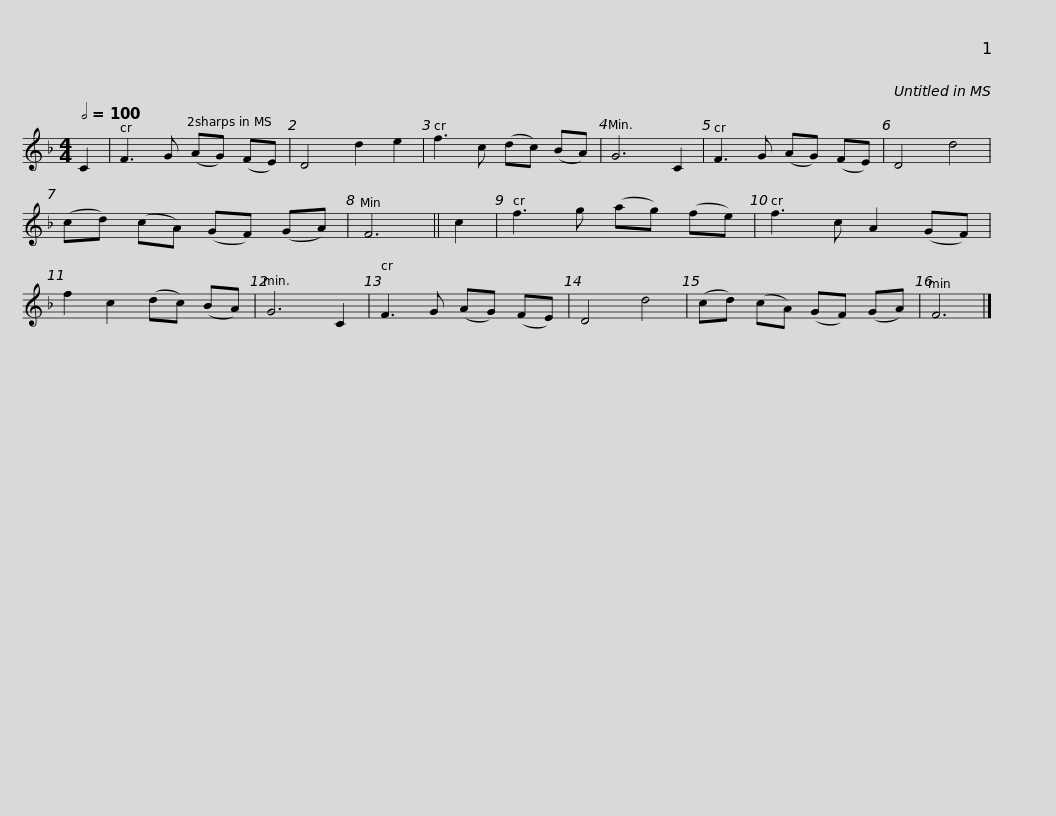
X:1
L:1/8
Q:1/2=100
M:4/4
I:linebreak $
K:F
V:1 treble
V:1
 C2 | F3 G (AG) (FE) | D4 d2 e2 | f3 c (dc) (BA) | G6 C2 | %5
 F3 G (AG) (FE) | D4 d4 | (cd) (cA) (GF) (GA) | F6 || c2 |$ %10
 f3 g (ag) (fe) | f3 c A2 (GF) | f2 c2 (dc) (BA) | G6 C2 | F3 G (AG) (FE) | %15
 D4 d4 | (cd) (cA) (GF) (GA) | F6 |] %18
